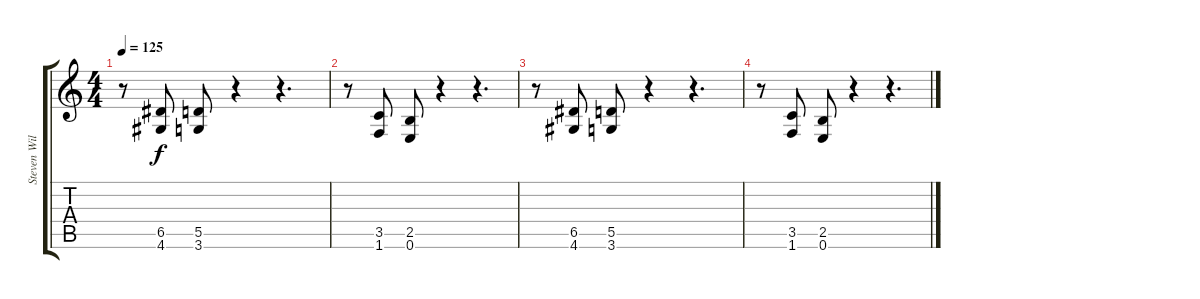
\track ("Steven Wilson" "Steven Wil") {instrument distortionguitar}
\staff {score tabs}
\tuning (E4 B3 G3 D3 A2 E2) {hide}
\ts (4 4)
\tempo 125
\clef g2
\ks c
r.8{dy f} (6.5 4.6).8 (5.5 3.6).8 r.4 r.4{d} |
r.8 (3.5 1.6).8 (2.5 0.6).8 r.4 r.4{d} |
r.8 (6.5 4.6).8 (5.5 3.6).8 r.4 r.4{d} |
r.8 (3.5 1.6).8 (2.5 0.6).8 r.4 r.4{d}
